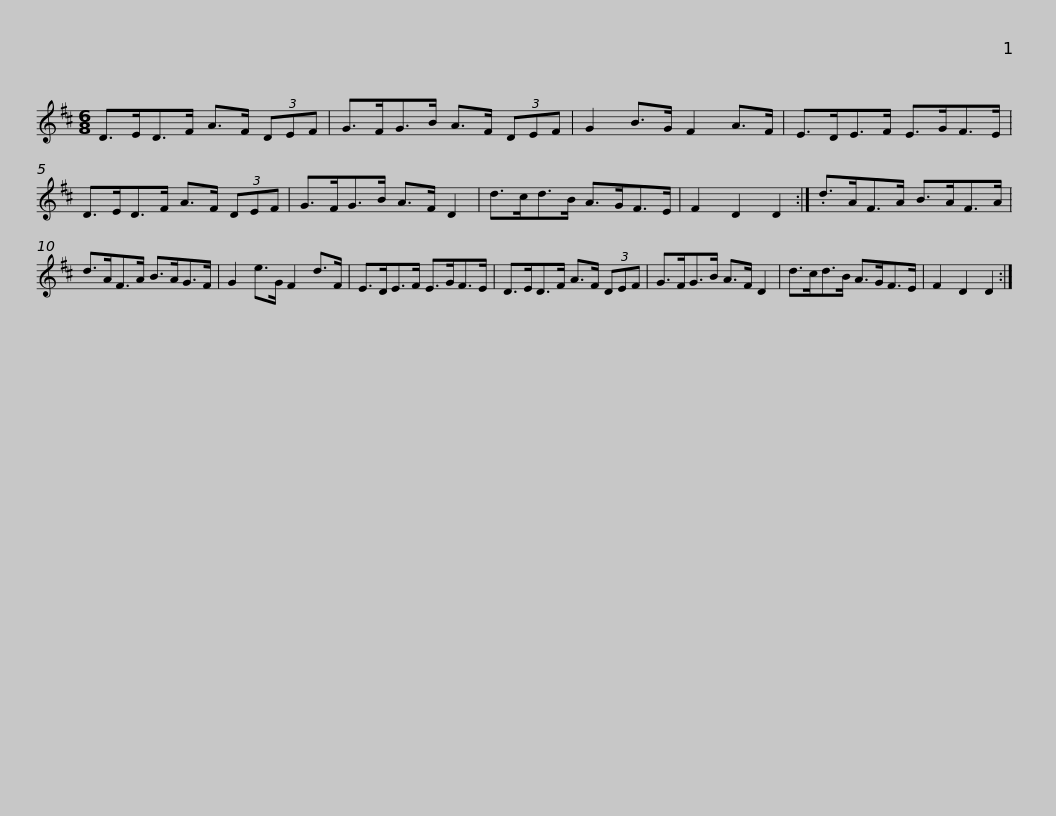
X:1
L:1/8
M:6/8
I:linebreak $
K:D
V:1 treble
V:1
 D>ED>F A>F (3DEF | G>FG>B A>F (3DEF | G2 B>G F2 A>F | E>DE>F E>GF>E |$ D>ED>F A>F (3DEF | %5
 G>FG>B A>F D2 | d>cd>B A>GF>E | F2 D2 D2 :| .d>AF>A B>AF>A |$ d>AF>A B>AG>F | %10
 G2 e>G F2 d>F | E>DE>F E>GF>E | D>ED>F A>F (3DEF | G>FG>B A>F D2 |$ d>cd>B A>GF>E | %15
 F2 D2 D2 :| %16
